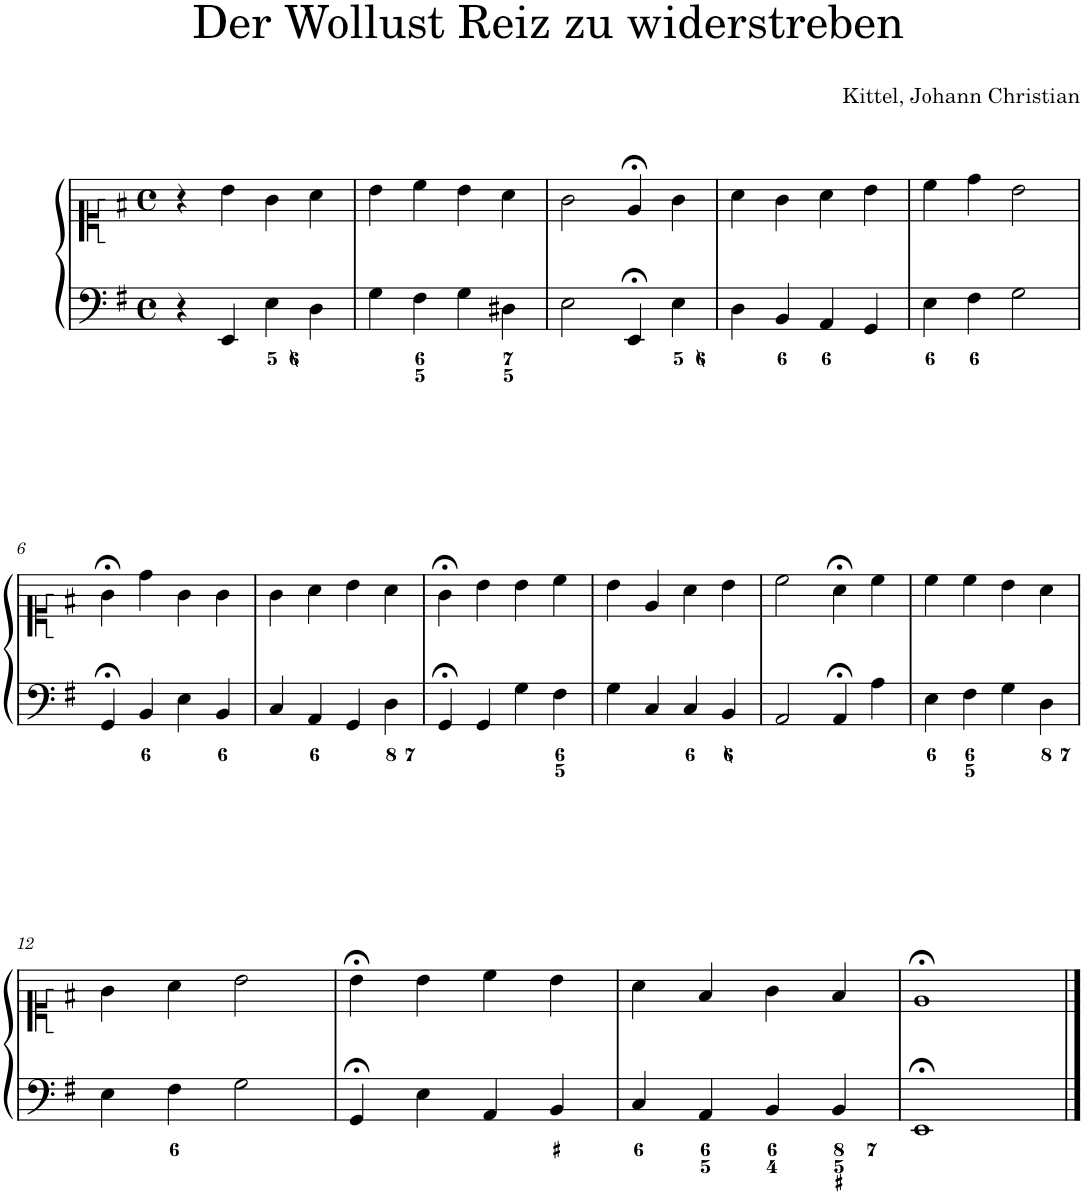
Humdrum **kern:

**kern	**kern
*part1	*part1
*staff2	*staff1
*I"Piano	*
*I'Pno.	*
*clefF4	*clefC1
*k[f#]	*k[f#]
*M4/4	*M4/4
*met(c)	*met(c)
=1	=1
4r	4r
4EE/	4b\
4E\	4g\
4D\	4a\
=2	=2
4G\	4b\
4F#\	4cc\
4G\	4b\
4D#X\	4a\
=3	=3
2E\	2g\
4EE;</	4e;</
4E\	4g\
=4	=4
4D\	4a\
4BB/	4g\
4AA/	4a\
4GG/	4b\
=5	=5
4E\	4cc\
4F#\	4dd\
2G\	2b\
!!LO:LB:g=z
=6	=6
4GG;</	4g;<\
4BB/	4dd\
4E\	4g\
4BB/	4g\
=7	=7
4C/	4g\
4AA/	4a\
4GG/	4b\
4D\	4a\
=8	=8
4GG;</	4g;<\
4GG/	4b\
4G\	4b\
4F#\	4cc\
=9	=9
4G\	4b\
4C/	4e/
4C/	4a\
4BB/	4b\
=10	=10
2AA/	2cc\
4AA;</	4a;<\
4A\	4cc\
=11	=11
4E\	4cc\
4F#\	4cc\
4G\	4b\
4D\	4a\
!!LO:LB:g=z
=12	=12
4E\	4g\
4F#\	4a\
2G\	2b\
=13	=13
4GG;</	4b;<\
4E\	4b\
4AA/	4cc\
4BB/	4b\
=14	=14
4C/	4a\
4AA/	4f#/
4BB/	4g\
4BB/	4f#/
=15	=15
1EE;<	1e;<
==	==
*-	*-
